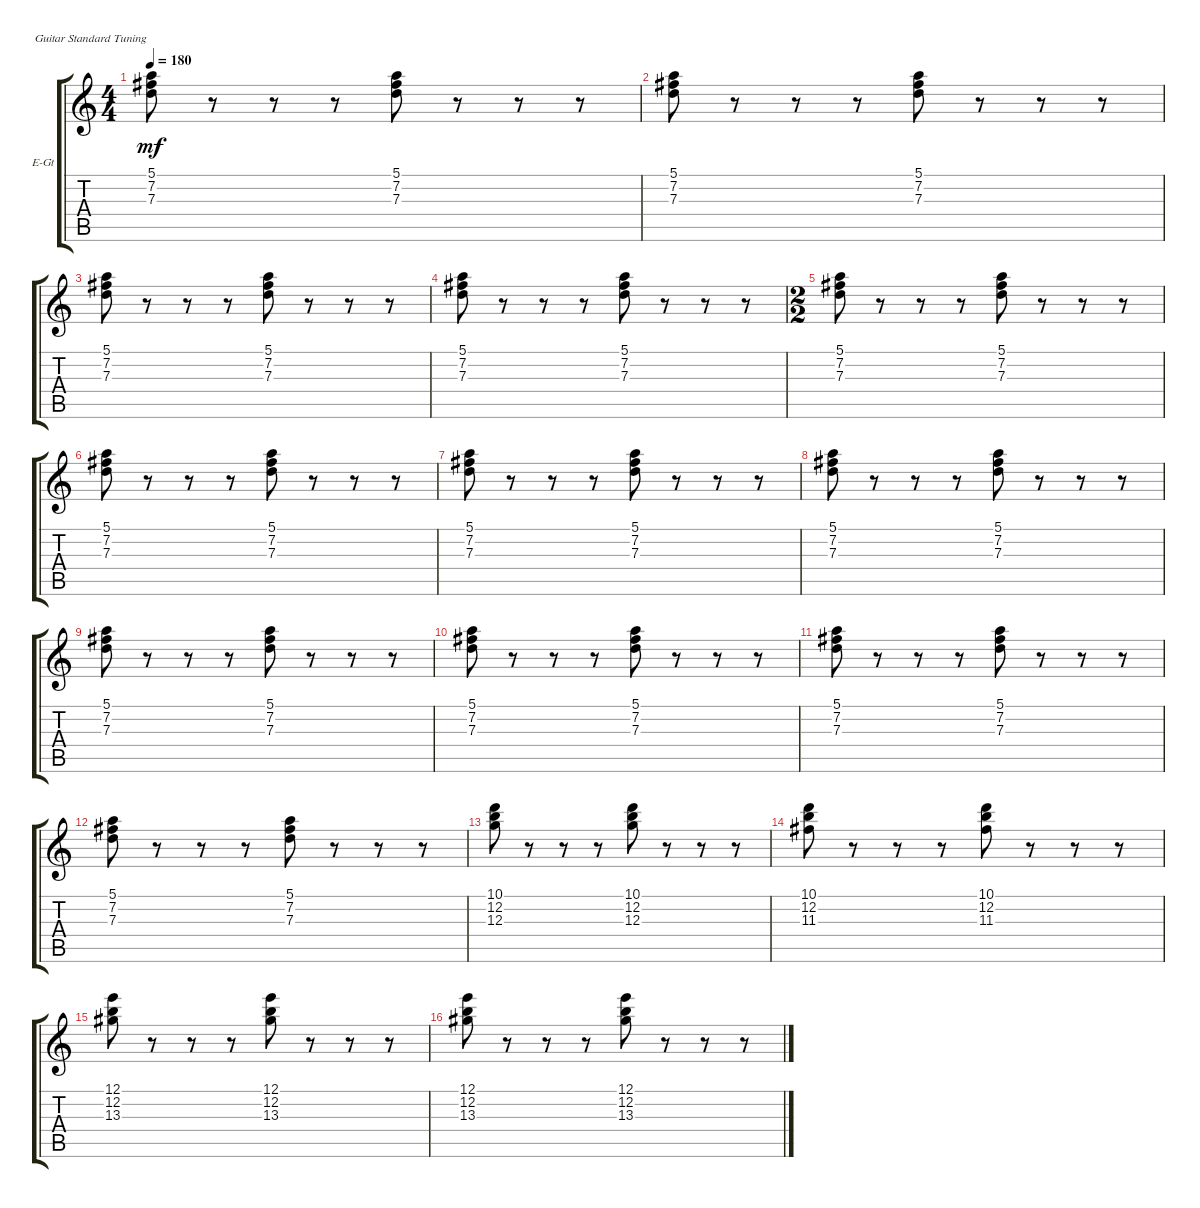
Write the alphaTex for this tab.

\defaultSystemsLayout 4
\bracketExtendMode groupsimilarinstruments
\firstSystemTrackNameOrientation horizontal
\otherSystemsTrackNameOrientation horizontal
\track ("Electric Guitar" "E-Gt") {instrument electricguitarclean}
\staff {score tabs}
\tuning (E4 B3 G3 D3 A2 E2)
\ts (4 4)
\tempo 180
\clef g2
\ks c
(5.1 7.2 7.3).8{dy mf} r.8 r.8 r.8 (5.1 7.2 7.3).8 r.8 r.8 r.8 |
(5.1 7.2 7.3).8 r.8 r.8 r.8 (5.1 7.2 7.3).8 r.8 r.8 r.8 |
(5.1 7.2 7.3).8 r.8 r.8 r.8 (5.1 7.2 7.3).8 r.8 r.8 r.8 |
(5.1 7.2 7.3).8 r.8 r.8 r.8 (5.1 7.2 7.3).8 r.8 r.8 r.8 |
\ts (2 2)
(5.1 7.2 7.3).8 r.8 r.8 r.8 (5.1 7.2 7.3).8 r.8 r.8 r.8 |
(5.1 7.2 7.3).8 r.8 r.8 r.8 (5.1 7.2 7.3).8 r.8 r.8 r.8 |
(5.1 7.2 7.3).8 r.8 r.8 r.8 (5.1 7.2 7.3).8 r.8 r.8 r.8 |
(5.1 7.2 7.3).8 r.8 r.8 r.8 (5.1 7.2 7.3).8 r.8 r.8 r.8 |
(5.1 7.2 7.3).8 r.8 r.8 r.8 (5.1 7.2 7.3).8 r.8 r.8 r.8 |
(5.1 7.2 7.3).8 r.8 r.8 r.8 (5.1 7.2 7.3).8 r.8 r.8 r.8 |
(5.1 7.2 7.3).8 r.8 r.8 r.8 (5.1 7.2 7.3).8 r.8 r.8 r.8 |
(5.1 7.2 7.3).8 r.8 r.8 r.8 (5.1 7.2 7.3).8 r.8 r.8 r.8 |
(10.1 12.2 12.3).8 r.8 r.8 r.8 (10.1 12.2 12.3).8 r.8 r.8 r.8 |
(10.1 12.2 11.3).8 r.8 r.8 r.8 (10.1 12.2 11.3).8 r.8 r.8 r.8 |
(12.1 12.2 13.3).8 r.8 r.8 r.8 (12.1 12.2 13.3).8 r.8 r.8 r.8 |
(12.1 12.2 13.3).8 r.8 r.8 r.8 (12.1 12.2 13.3).8 r.8 r.8 r.8
